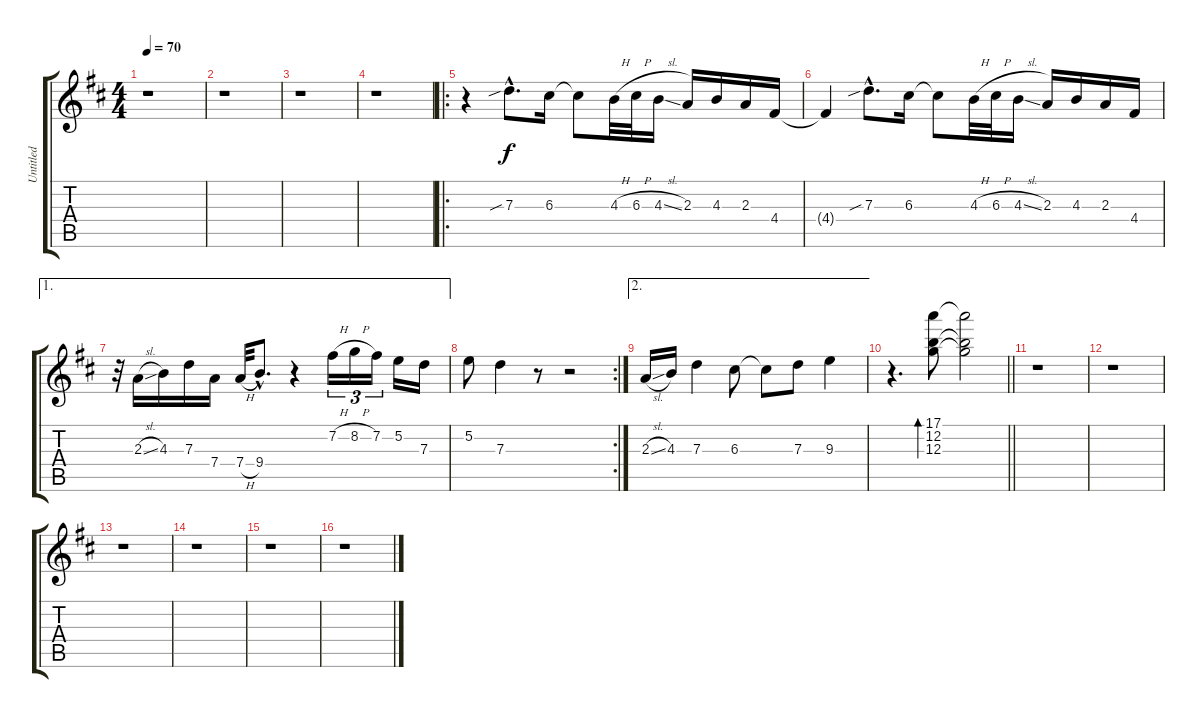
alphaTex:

\track ("Untitled" "Untitled") {instrument acousticguitarsteel}
\staff {score tabs}
\tuning (E4 B3 G3 D3 A2 E2) {hide}
\ts (4 4)
\tempo 70
\clef g2
\ks d
r.1{dy f instrument acousticguitarsteel} |
r.1 |
r.1 |
r.1 |
\ro
r.4 7.3{sib hac}.8{d} 6.3.16 6.3{t}.8 4.3{h}.32 6.3{h}.32 4.3{sl}.16 2.3.16 4.3.16 2.3.16 4.4.16 |
4.4{t}.4 7.3{sib hac}.8{d} 6.3.16 6.3{t}.8 4.3{h}.32 6.3{h}.32 4.3{sl}.16 2.3.16 4.3.16 2.3.16 4.4.16 |
\ae 1
r.32 2.3{sl}.16 4.3.16 7.3.16 7.4.16 7.4{h}.32 9.4{hac}.8{d} r.4 7.2{h}.16{tu (3 2)} 8.2{h}.16{tu (3 2)} 7.2.16{tu (3 2)} 5.2.16 7.3.16 |
\rc 2
5.2.8 7.3.4 r.8 r.2 |
\ae 2
2.3{sl}.16 4.3.16 7.3.4 6.3.8 6.3{t}.8 7.3.8 9.3.4 |
\barLineRight lightlight
r.4{d} (17.1 12.2 12.3).8{bd 30} (17.1{t} 12.2{t} 12.3{t}).2 |
r.1 |
r.1 |
r.1 |
r.1 |
r.1 |
r.1
